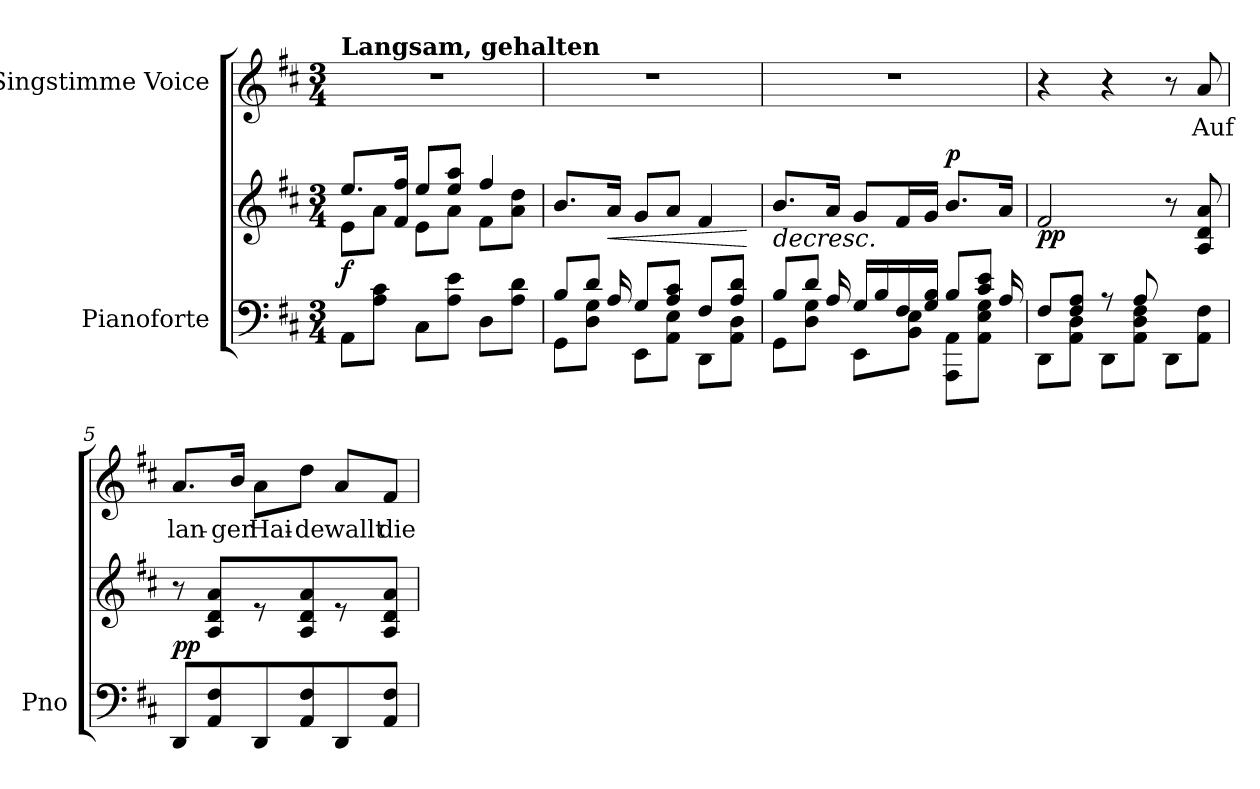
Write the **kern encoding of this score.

**kern	**kern	**dynam	**kern	**text
*part2	*part2	*part2	*part1	*part1
*staff3	*staff2	*staff2/3	*staff1	*staff1
*I"Pianoforte	*	*	*I"Singstimme Voice	*
*I'Pno	*	*	*	*
*clefF4	*clefG2	*	*clefG2	*
*k[f#c#]	*k[f#c#]	*	*k[f#c#]	*
*M3/4	*M3/4	*	*M3/4	*
=1	=1	=1	=1	=1
*	*^	*	*	*
!	!	!	!	!LO:TX:a:B:t=Langsam, gehalten	!
!	!	!	!LO:DY:b	!	!
8AA\L	8.ee/L	8e\L	f	2.r	.
8A\ 8c#\J	.	8a\J	.	.	.
.	16f#/ 16ff#/Jk	.	.	.	.
8C#\L	8ee/L	8e\L	.	.	.
8A\ 8e\J	8ee/ 8aa/J	8a\J	.	.	.
8D\L	4ff#/	8f#\L	.	.	.
8A\ 8d\J	.	8a\ 8dd\J	.	.	.
*	*v	*v	*	*	*
=2	=2	=2	=2	=2
*^	*	*	*	*
*	*^	*	*	*	*
8B/L	8GG\L	8.ryy	8.b/L	.	2.r	.
8d/J	8D\ 8G\J	.	.	.	.	.
!	!	!	!	!LO:HP:b	!	!
.	.	16A/	16a/Jk	<	.	.
8G/L	8EE\L	2ryy	8g/L	.	.	.
8A/ 8c#/J	8AA\ 8E\J	.	8a/J	.	.	.
8F#/L	8DD\L	.	4f#/	.	.	.
8A/ 8d/J	8AA\ 8D\J	.	.	.	.	.
*v	*v	*v	*	*	*	*
.	.	[	.	.
=3	=3	=3	=3	=3
*^	*	*	*	*
*	*^	*	*	*	*
!	!	!	!	!LO:HP:b	!	!
8B/L	8GG\L	8.ryy	8.b/L	>	2.r	.
8d/J	8D\ 8G\J	.	.	.	.	.
.	.	16A/	16a/Jk	.	.	.
16G/LL	8EE\L	4..ryy	8g/L	.	.	.
16B/	.	.	.	.	.	.
16F#/	8BB\ 8E\J	.	16f#/L	.	.	.
16G/ 16B/JJ	.	.	16g/JJ	.	.	.
!	!	!	!	!LO:DY:a	!	!
8B/L	8AAA\ 8AA\L	.	8.b/L	p	.	.
8c#/ 8e/J	8AA\ 8E\ 8G\J	.	.	.	.	.
.	.	16A/	16a/Jk	.	.	.
*v	*v	*v	*	*	*	*
.	.	]	.	.
=4	=4	=4	=4	=4
*^	*	*	*	*
!	!	!	!LO:DY:b	!	!
8F#/L	8DD\L	2f#/	pp	4r	.
8F#/ 8A/J	8AA\ 8D\J	.	.	.	.
8r	8DD\L	.	.	4r	.
8A/	8AA\ 8D\ 8F#\J	.	.	.	.
8DD\L	4ryy	8r	.	8r	.
8AA\ 8F#\J	.	8A/ 8d/ 8a/	.	8a/	Auf
*v	*v	*	*	*	*
=5	=5	=5	=5	=5
!	!	!LO:DY:b	!	!
8DD/L	8r	pp	8.a/L	lan-
8AA/ 8F#/	8A/ 8d/ 8a/L	.	.	.
.	.	.	16b/Jk	-ger
8DD/	8r	.	8a\L	Hai-
8AA/ 8F#/	8A/ 8d/ 8a/	.	8dd\J	-de
8DD/	8r	.	8a/L	wallt
8AA/ 8F#/J	8A/ 8d/ 8a/J	.	8f#/J	die
=	=	=	=	=
*-	*-	*-	*-	*-
